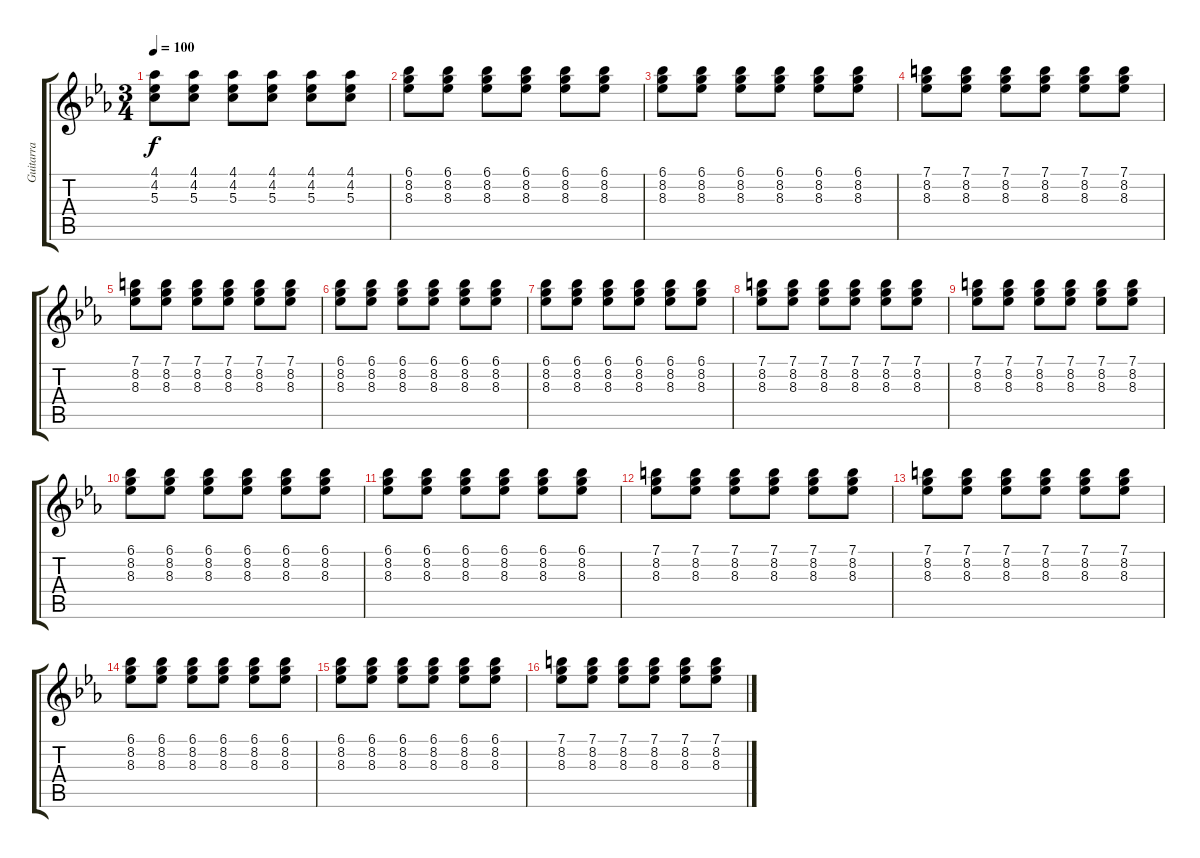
\track ("Guitarra" "Guitarra") {instrument acousticguitarsteel}
\staff {score tabs}
\tuning (E4 B3 G3 D3 A2 E2) {hide}
\ts (3 4)
\tempo 100
\clef g2
\ks eb
(4.1 4.2 5.3).8{dy f} (4.1 4.2 5.3).8 (4.1 4.2 5.3).8 (4.1 4.2 5.3).8 (4.1 4.2 5.3).8 (4.1 4.2 5.3).8 |
(6.1 8.2 8.3).8 (6.1 8.2 8.3).8 (6.1 8.2 8.3).8 (6.1 8.2 8.3).8 (6.1 8.2 8.3).8 (6.1 8.2 8.3).8 |
(6.1 8.2 8.3).8 (6.1 8.2 8.3).8 (6.1 8.2 8.3).8 (6.1 8.2 8.3).8 (6.1 8.2 8.3).8 (6.1 8.2 8.3).8 |
(7.1 8.2 8.3).8 (7.1 8.2 8.3).8 (7.1 8.2 8.3).8 (7.1 8.2 8.3).8 (7.1 8.2 8.3).8 (7.1 8.2 8.3).8 |
(7.1 8.2 8.3).8 (7.1 8.2 8.3).8 (7.1 8.2 8.3).8 (7.1 8.2 8.3).8 (7.1 8.2 8.3).8 (7.1 8.2 8.3).8 |
(6.1 8.2 8.3).8 (6.1 8.2 8.3).8 (6.1 8.2 8.3).8 (6.1 8.2 8.3).8 (6.1 8.2 8.3).8 (6.1 8.2 8.3).8 |
(6.1 8.2 8.3).8 (6.1 8.2 8.3).8 (6.1 8.2 8.3).8 (6.1 8.2 8.3).8 (6.1 8.2 8.3).8 (6.1 8.2 8.3).8 |
(7.1 8.2 8.3).8 (7.1 8.2 8.3).8 (7.1 8.2 8.3).8 (7.1 8.2 8.3).8 (7.1 8.2 8.3).8 (7.1 8.2 8.3).8 |
(7.1 8.2 8.3).8 (7.1 8.2 8.3).8 (7.1 8.2 8.3).8 (7.1 8.2 8.3).8 (7.1 8.2 8.3).8 (7.1 8.2 8.3).8 |
(6.1 8.2 8.3).8 (6.1 8.2 8.3).8 (6.1 8.2 8.3).8 (6.1 8.2 8.3).8 (6.1 8.2 8.3).8 (6.1 8.2 8.3).8 |
(6.1 8.2 8.3).8 (6.1 8.2 8.3).8 (6.1 8.2 8.3).8 (6.1 8.2 8.3).8 (6.1 8.2 8.3).8 (6.1 8.2 8.3).8 |
(7.1 8.2 8.3).8 (7.1 8.2 8.3).8 (7.1 8.2 8.3).8 (7.1 8.2 8.3).8 (7.1 8.2 8.3).8 (7.1 8.2 8.3).8 |
(7.1 8.2 8.3).8 (7.1 8.2 8.3).8 (7.1 8.2 8.3).8 (7.1 8.2 8.3).8 (7.1 8.2 8.3).8 (7.1 8.2 8.3).8 |
(6.1 8.2 8.3).8 (6.1 8.2 8.3).8 (6.1 8.2 8.3).8 (6.1 8.2 8.3).8 (6.1 8.2 8.3).8 (6.1 8.2 8.3).8 |
(6.1 8.2 8.3).8 (6.1 8.2 8.3).8 (6.1 8.2 8.3).8 (6.1 8.2 8.3).8 (6.1 8.2 8.3).8 (6.1 8.2 8.3).8 |
(7.1 8.2 8.3).8 (7.1 8.2 8.3).8 (7.1 8.2 8.3).8 (7.1 8.2 8.3).8 (7.1 8.2 8.3).8 (7.1 8.2 8.3).8
